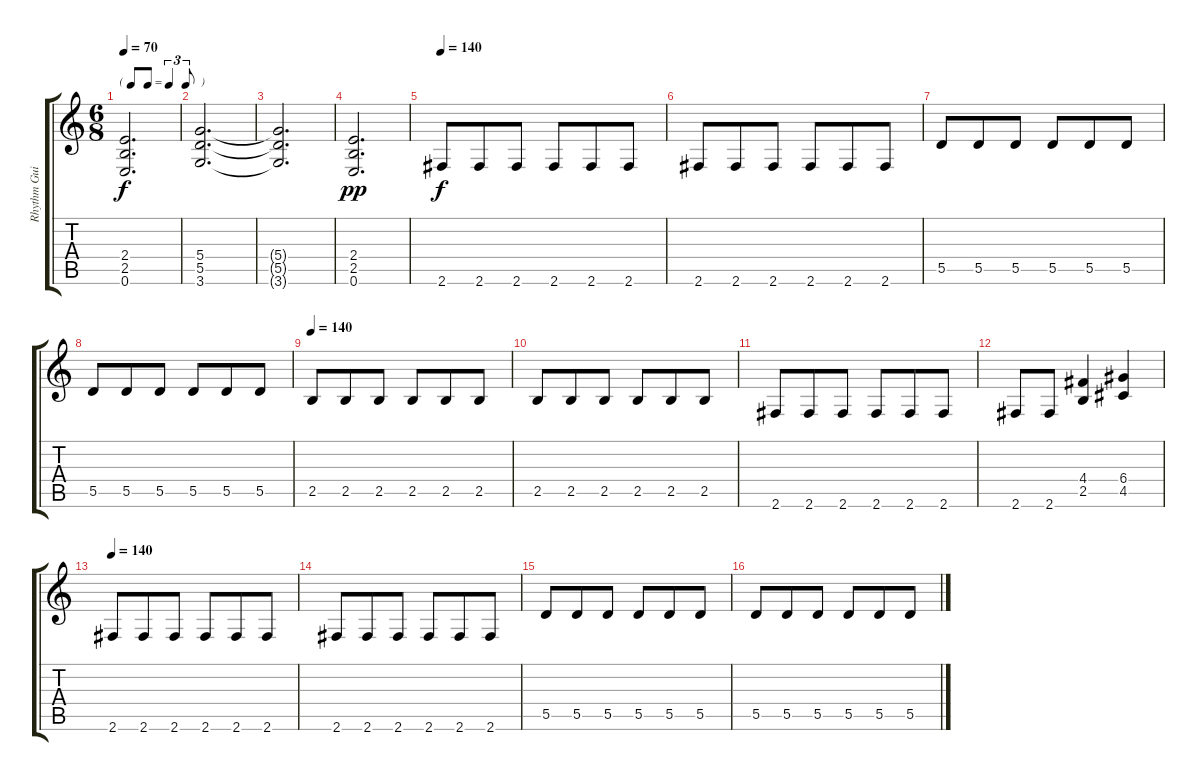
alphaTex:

\track ("Rhythm Guitar (Becker)" "Rhythm Gui") {instrument overdrivenguitar}
\staff {score tabs}
\tuning (E4 B3 G3 D3 A2 E2) {hide}
\ts (6 8)
\tf triplet8th
\tempo 70
\clef g2
\ks c
(2.4 2.5 0.6).2{d dy f} |
(5.4 5.5 3.6).2{d} |
(5.4{t} 5.5{t} 3.6{t}).2{d} |
(2.4 2.5 0.6).2{d dy pp} |
\tempo 140
2.6.8{dy f} 2.6.8 2.6.8 2.6.8 2.6.8 2.6.8 |
2.6.8 2.6.8 2.6.8 2.6.8 2.6.8 2.6.8 |
5.5.8 5.5.8 5.5.8 5.5.8 5.5.8 5.5.8 |
5.5.8 5.5.8 5.5.8 5.5.8 5.5.8 5.5.8 |
\tempo 140
2.5.8 2.5.8 2.5.8 2.5.8 2.5.8 2.5.8 |
2.5.8 2.5.8 2.5.8 2.5.8 2.5.8 2.5.8 |
2.6.8 2.6.8 2.6.8 2.6.8 2.6.8 2.6.8 |
2.6.8 2.6.8 (4.4 2.5).4 (6.4 4.5).4 |
\tempo 140
2.6.8 2.6.8 2.6.8 2.6.8 2.6.8 2.6.8 |
2.6.8 2.6.8 2.6.8 2.6.8 2.6.8 2.6.8 |
5.5.8 5.5.8 5.5.8 5.5.8 5.5.8 5.5.8 |
5.5.8 5.5.8 5.5.8 5.5.8 5.5.8 5.5.8
